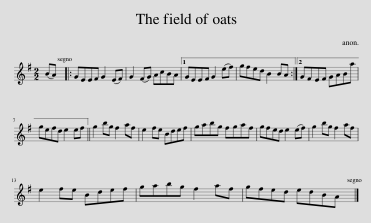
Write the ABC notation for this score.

X:1
L:1/8
M:2/2
I:linebreak $
K:Emin
V:1 treble
V:1
 (BA) |: GEEF G2 (EF) | G2 (FG) AcBA |1 GEEF G2 (ef) | gfed B2 BA :|2 %5
 GFEF GABa |$ gefd e2 ef || g2 bg f2 af | e2 fe Bdef | gabg fgaf | %10
 gfed e2 (ef) | g2 bg f2 af |$ e2 fe Bdef | gabg f2 af | gfed edBA |] %15
